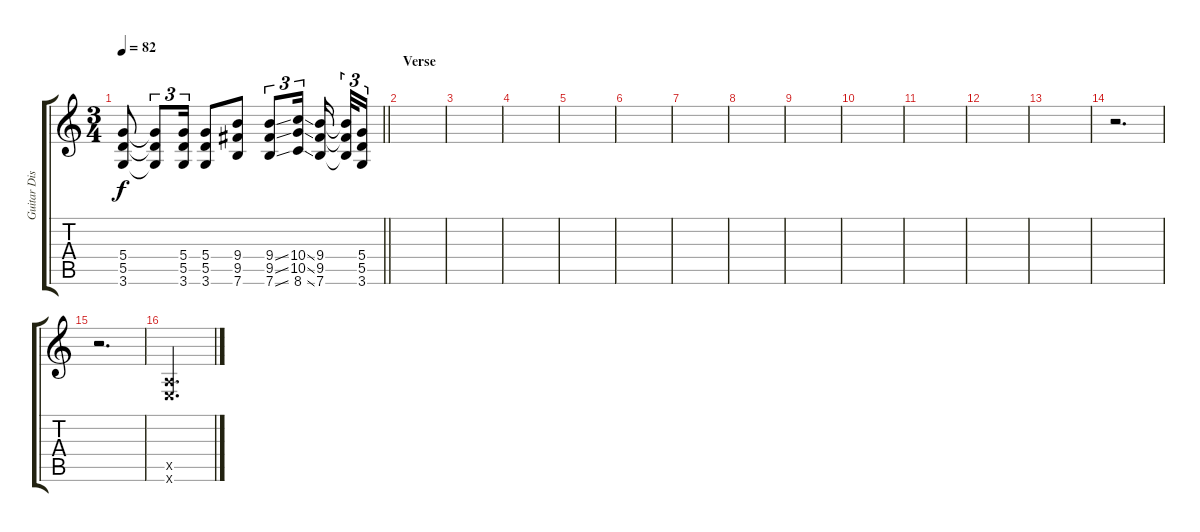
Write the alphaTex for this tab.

\track ("Guitar Disto 2" "Guitar Dis") {instrument distortionguitar}
\staff {score tabs}
\tuning (E4 B3 G3 D3 A2 E2) {hide}
\ts (3 4)
\tempo 82
\clef g2
\barLineRight lightlight
\ks c
(5.4 5.5 3.6).8{dy f} (5.4{t} 5.5{t} 3.6{t}).8{tu (3 2)} (5.4 5.5 3.6).16{tu (3 2)} (5.4 5.5 3.6).8 (9.4 9.5 7.6).8 (9.4{ss} 9.5{ss} 7.6{ss}).8{tu (3 2)} (10.4{ss} 10.5{ss} 8.6{ss}).16{tu (3 2) beam splitsecondary} (9.4 9.5 7.6).16{beam splitsecondary} (9.4{t} 9.5{t} 7.6{t}).32{tu (3 2)} (5.4 5.5 3.6).16{tu (3 2)} |
\section ("" "Verse")
|
|
|
|
|
|
|
|
|
|
|
|
r.2{d} |
r.2{d} |
(0.5{x} 0.6{x}).2{d volume 0}
